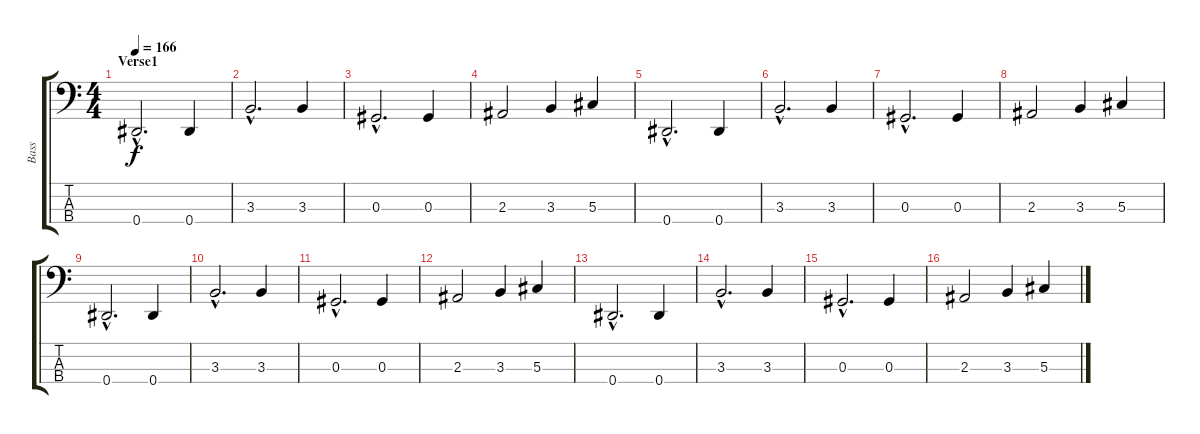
\track ("Bass" "Bass") {instrument electricbassfinger}
\staff {score tabs}
\tuning (Gb2 Db2 Ab1 Eb1) {hide}
\ts (4 4)
\section ("" "Verse1")
\tempo 166
\clef f4
\ks c
0.4{hac}.2{d dy f} 0.4.4 |
3.3{hac}.2{d} 3.3.4 |
0.3{hac}.2{d} 0.3.4 |
2.3.2 3.3.4 5.3.4 |
0.4{hac}.2{d} 0.4.4 |
3.3{hac}.2{d} 3.3.4 |
0.3{hac}.2{d} 0.3.4 |
2.3.2 3.3.4 5.3.4 |
0.4{hac}.2{d} 0.4.4 |
3.3{hac}.2{d} 3.3.4 |
0.3{hac}.2{d} 0.3.4 |
2.3.2 3.3.4 5.3.4 |
0.4{hac}.2{d} 0.4.4 |
3.3{hac}.2{d} 3.3.4 |
0.3{hac}.2{d} 0.3.4 |
2.3.2 3.3.4 5.3.4
